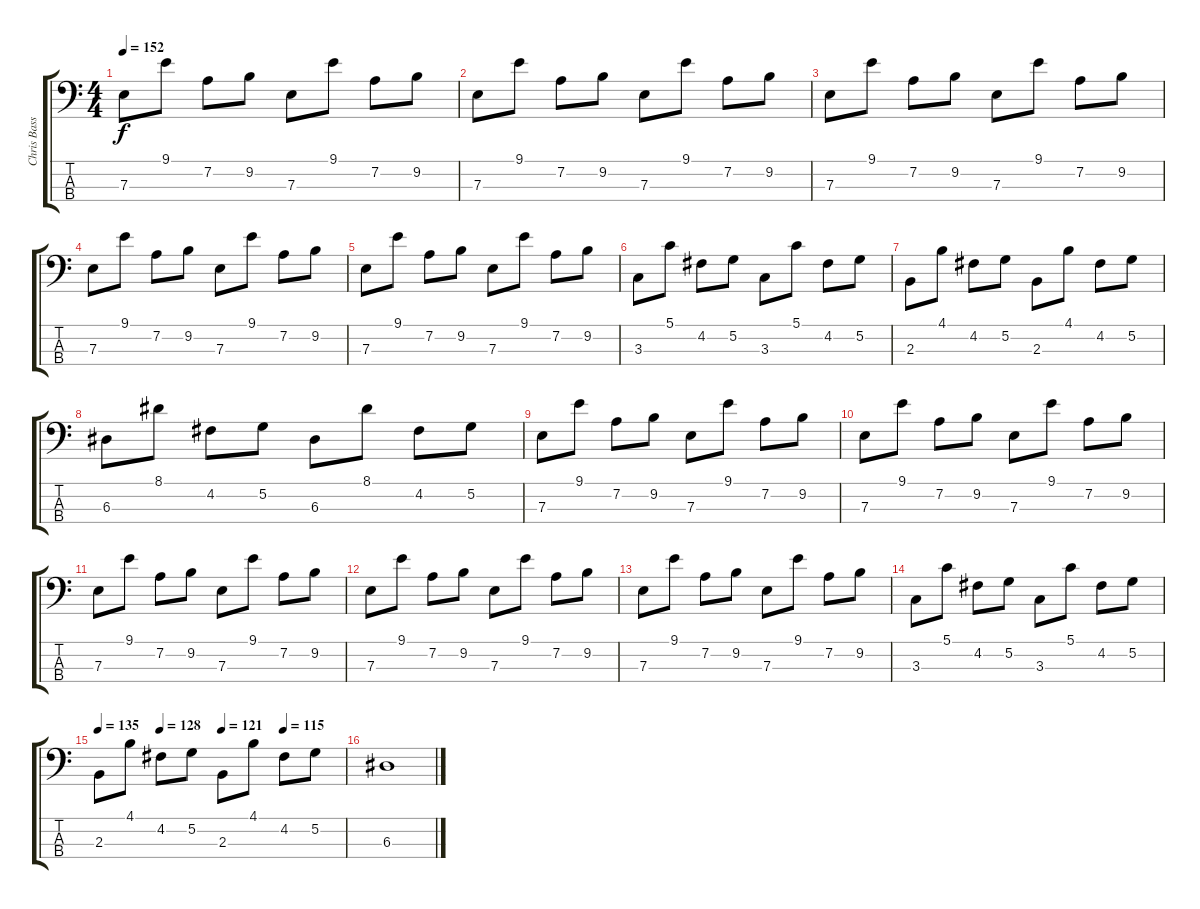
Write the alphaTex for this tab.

\track ("Chris Bass" "Chris Bass") {instrument electricbassfinger}
\staff {score tabs}
\tuning (G2 D2 A1 D1) {hide}
\ts (4 4)
\tempo 152
\clef f4
\ks c
7.3.8{dy f} 9.1.8 7.2.8 9.2.8 7.3.8 9.1.8 7.2.8 9.2.8 |
7.3.8 9.1.8 7.2.8 9.2.8 7.3.8 9.1.8 7.2.8 9.2.8 |
7.3.8 9.1.8 7.2.8 9.2.8 7.3.8 9.1.8 7.2.8 9.2.8 |
7.3.8 9.1.8 7.2.8 9.2.8 7.3.8 9.1.8 7.2.8 9.2.8 |
7.3.8 9.1.8 7.2.8 9.2.8 7.3.8 9.1.8 7.2.8 9.2.8 |
3.3.8 5.1.8 4.2.8 5.2.8 3.3.8 5.1.8 4.2.8 5.2.8 |
2.3.8 4.1.8 4.2.8 5.2.8 2.3.8 4.1.8 4.2.8 5.2.8 |
6.3.8 8.1.8 4.2.8 5.2.8 6.3.8 8.1.8 4.2.8 5.2.8 |
7.3.8 9.1.8 7.2.8 9.2.8 7.3.8 9.1.8 7.2.8 9.2.8 |
7.3.8 9.1.8 7.2.8 9.2.8 7.3.8 9.1.8 7.2.8 9.2.8 |
7.3.8 9.1.8 7.2.8 9.2.8 7.3.8 9.1.8 7.2.8 9.2.8 |
7.3.8 9.1.8 7.2.8 9.2.8 7.3.8 9.1.8 7.2.8 9.2.8 |
7.3.8 9.1.8 7.2.8 9.2.8 7.3.8 9.1.8 7.2.8 9.2.8 |
3.3.8 5.1.8 4.2.8 5.2.8 3.3.8 5.1.8 4.2.8 5.2.8 |
\tempo 135
\tempo (128 0.25)
\tempo (121 0.5)
\tempo (115 0.75)
2.3.8 4.1.8 4.2.8 5.2.8 2.3.8 4.1.8 4.2.8 5.2.8 |
6.3.1
